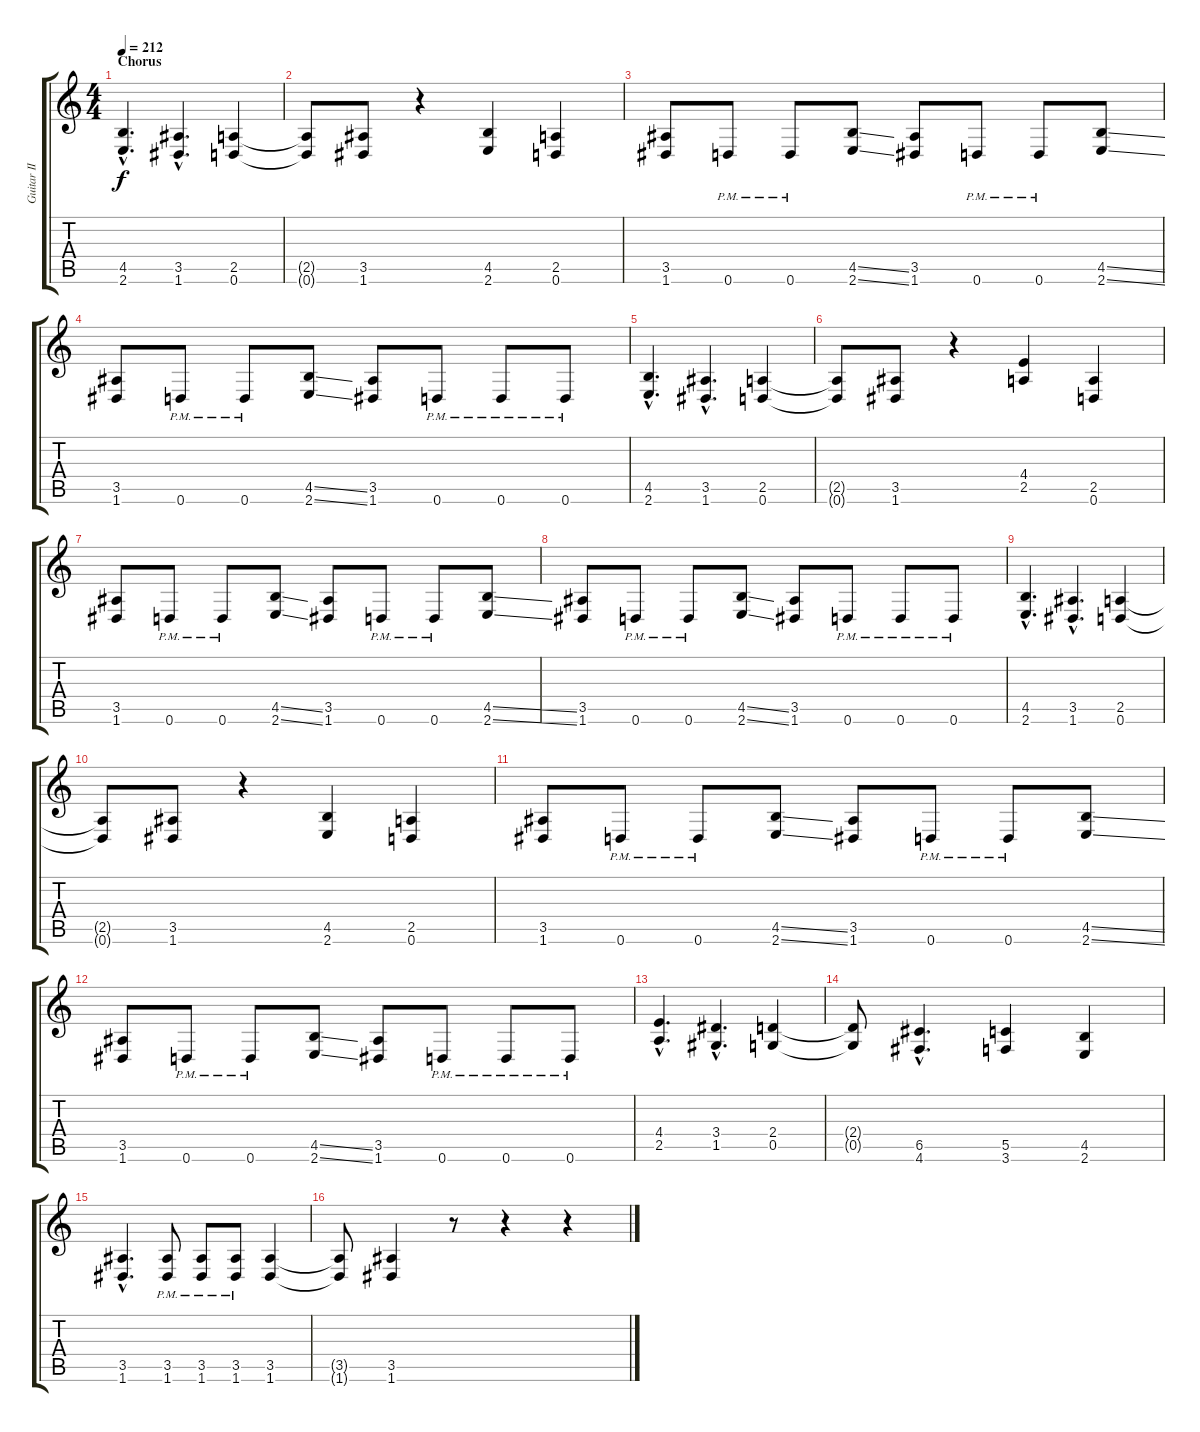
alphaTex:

\track ("Guitar II" "Guitar II") {instrument distortionguitar}
\staff {score tabs}
\tuning (D4 A3 F3 C3 G2 D2) {hide}
\ts (4 4)
\section ("" "Chorus")
\tempo 212
\clef g2
\ks c
(4.5{hac} 2.6{hac}).4{d dy f} (3.5{hac} 1.6{hac}).4{d} (2.5 0.6).4 |
(2.5{t} 0.6{t}).8 (3.5 1.6).8 r.4 (4.5 2.6).4 (2.5 0.6).4 |
(3.5 1.6).8 0.6{pm}.8 0.6{pm}.8 (4.5{ss} 2.6{ss}).8 (3.5 1.6).8 0.6{pm}.8 0.6{pm}.8 (4.5{ss} 2.6{ss}).8 |
(3.5 1.6).8 0.6{pm}.8 0.6{pm}.8 (4.5{ss} 2.6{ss}).8 (3.5 1.6).8 0.6{pm}.8 0.6{pm}.8 0.6{pm}.8 |
(4.5{hac} 2.6{hac}).4{d} (3.5{hac} 1.6{hac}).4{d} (2.5 0.6).4 |
(2.5{t} 0.6{t}).8 (3.5 1.6).8 r.4 (4.4 2.5).4 (2.5 0.6).4 |
(3.5 1.6).8 0.6{pm}.8 0.6{pm}.8 (4.5{ss} 2.6{ss}).8 (3.5 1.6).8 0.6{pm}.8 0.6{pm}.8 (4.5{ss} 2.6{ss}).8 |
(3.5 1.6).8 0.6{pm}.8 0.6{pm}.8 (4.5{ss} 2.6{ss}).8 (3.5 1.6).8 0.6{pm}.8 0.6{pm}.8 0.6{pm}.8 |
(4.5{hac} 2.6{hac}).4{d} (3.5{hac} 1.6{hac}).4{d} (2.5 0.6).4 |
(2.5{t} 0.6{t}).8 (3.5 1.6).8 r.4 (4.5 2.6).4 (2.5 0.6).4 |
(3.5 1.6).8 0.6{pm}.8 0.6{pm}.8 (4.5{ss} 2.6{ss}).8 (3.5 1.6).8 0.6{pm}.8 0.6{pm}.8 (4.5{ss} 2.6{ss}).8 |
(3.5 1.6).8 0.6{pm}.8 0.6{pm}.8 (4.5{ss} 2.6{ss}).8 (3.5 1.6).8 0.6{pm}.8 0.6{pm}.8 0.6{pm}.8 |
(4.4{hac} 2.5{hac}).4{d} (3.4{hac} 1.5{hac}).4{d} (2.4 0.5).4 |
(2.4{t} 0.5{t}).8 (6.5{hac} 4.6{hac}).4{d} (5.5 3.6).4 (4.5 2.6).4 |
(3.5{hac} 1.6{hac}).4{d} (3.5{pm} 1.6{pm}).8 (3.5{pm} 1.6{pm}).8 (3.5{pm} 1.6{pm}).8 (3.5 1.6).4 |
(3.5{t} 1.6{t}).8 (3.5 1.6).4 r.8 r.4 r.4
